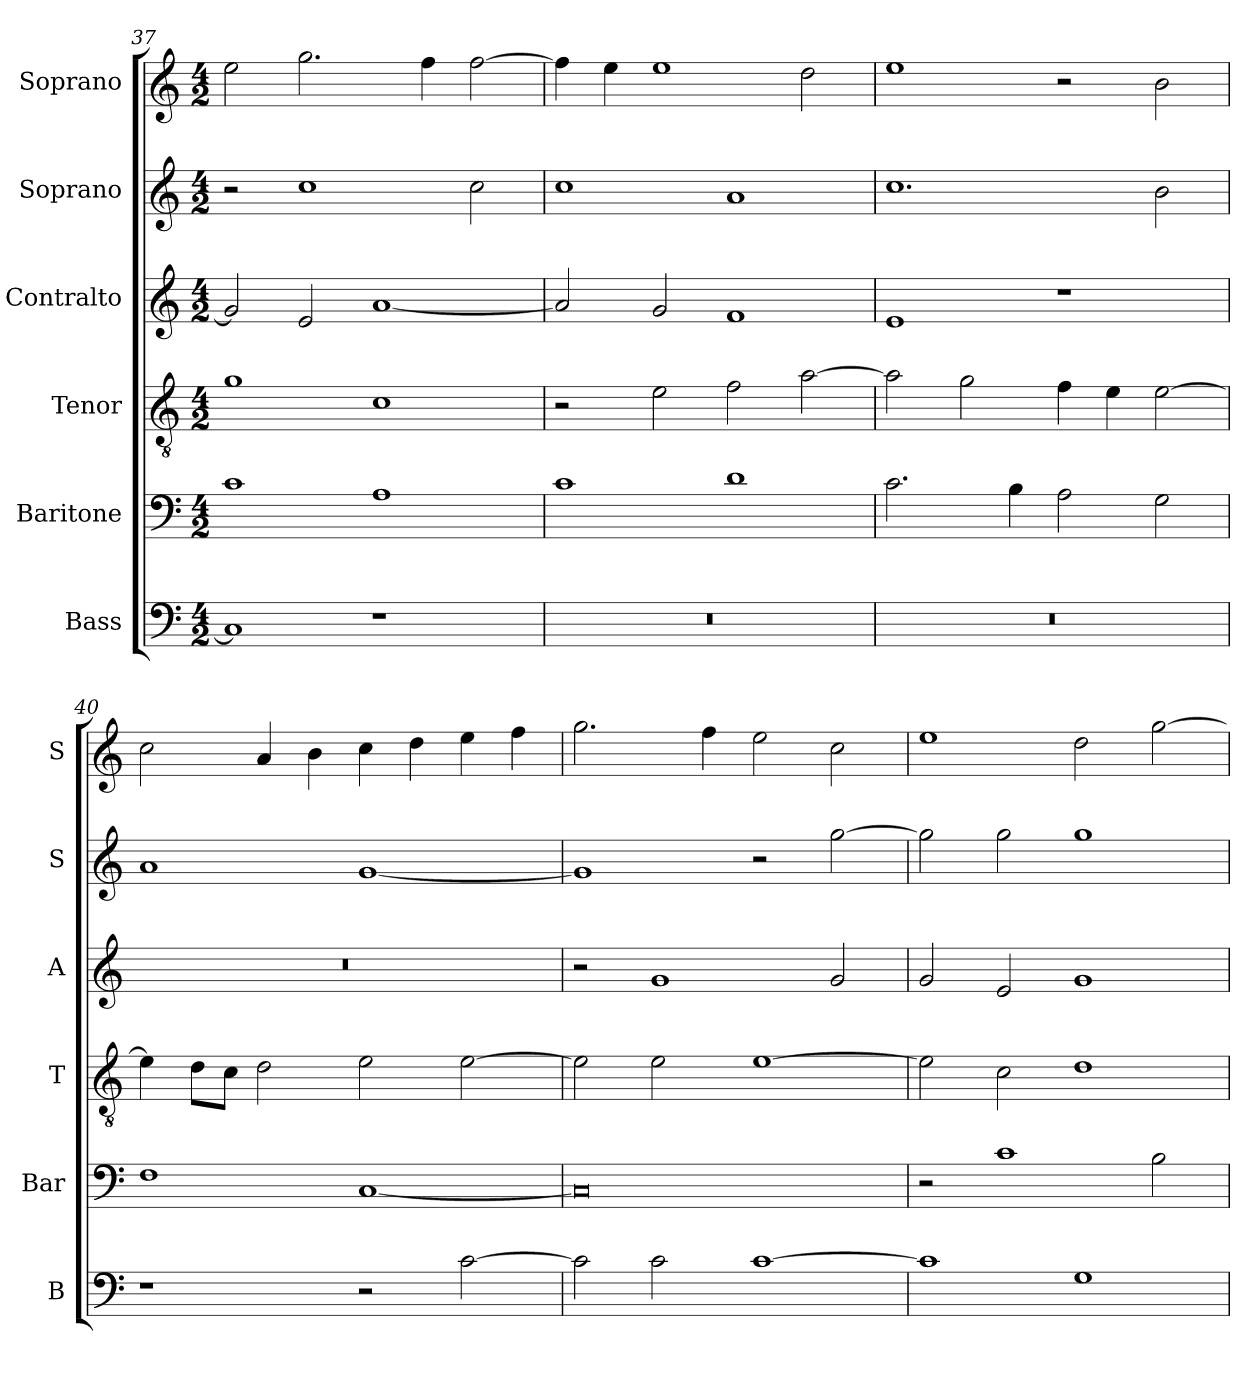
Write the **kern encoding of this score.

**kern	**kern	**kern	**kern	**kern	**kern
*part6	*part5	*part4	*part3	*part2	*part1
*staff6	*staff5	*staff4	*staff3	*staff2	*staff1
*I"Bass	*I"Baritone	*I"Tenor	*I"Contralto	*I"Soprano	*I"Soprano
*I'B	*I'Bar	*I'T	*I'A	*I'S	*I'S
*clefF4	*clefF4	*clefGv2	*clefG2	*clefG2	*clefG2
*k[]	*k[]	*k[]	*k[]	*k[]	*k[]
*G:mix	*G:mix	*G:mix	*G:mix	*G:mix	*G:mix
*M4/2	*M4/2	*M4/2	*M4/2	*M4/2	*M4/2
=37	=37	=37	=37	=37	=37
1C]	1c	1g	2g]	2r	2ee
.	.	.	2e	1cc	2.gg
1r	1A	1c	[1a	.	.
.	.	.	.	.	4ff
.	.	.	.	2cc	[2ff
=38	=38	=38	=38	=38	=38
0r	1c	2r	2a]	1cc	4ff]
.	.	.	.	.	4ee
.	.	2e	2g	.	1ee
.	1d	2f	1f	1a	.
.	.	[2a	.	.	2dd
=39	=39	=39	=39	=39	=39
0r	2.c	2a]	1e	1.cc	1ee
.	.	2g	.	.	.
.	4B	.	.	.	.
.	2A	4f	1r	.	2r
.	.	4e	.	.	.
.	2G	[2e	.	2b	2b
=40	=40	=40	=40	=40	=40
1r	1F	4e]	0r	1a	2cc
.	.	8d\L	.	.	.
.	.	8c\J	.	.	.
.	.	2d	.	.	4a
.	.	.	.	.	4b
2r	[1C	2e	.	[1g	4cc
.	.	.	.	.	4dd
[2c	.	[2e	.	.	4ee
.	.	.	.	.	4ff
=41	=41	=41	=41	=41	=41
2c]	0C]	2e]	2r	1g]	2.gg
2c	.	2e	1g	.	.
.	.	.	.	.	4ff
[1c	.	[1e	.	2r	2ee
.	.	.	2g	[2gg	2cc
=42	=42	=42	=42	=42	=42
1c]	2r	2e]	2g	2gg]	1ee
.	1c	2c	2e	2gg	.
1G	.	1d	1g	1gg	2dd
.	2B	.	.	.	[2gg
=	=	=	=	=	=
*-	*-	*-	*-	*-	*-
